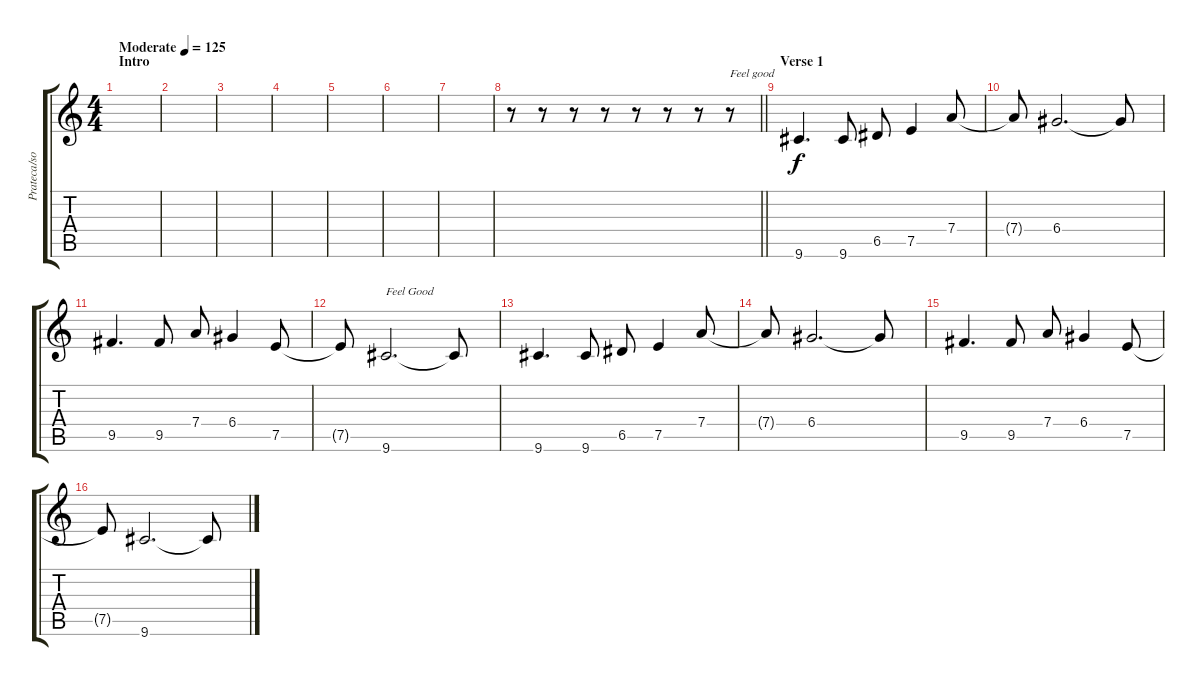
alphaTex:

\track ("Prateca/solo" "Prateca/so") {instrument acousticguitarsteel}
\staff {score tabs}
\tuning (E4 B3 G3 D3 A2 E2) {hide}
\ts (4 4)
\section ("" "Intro")
\tempo (125 "Moderate")
\clef g2
\ks c
|
|
|
|
|
|
|
\barLineRight lightlight
r.8 r.8 r.8 r.8 r.8 r.8 r.8 r.8{txt "Feel good"} |
\section ("" "Verse 1")
9.6.4{d} 9.6.8 6.5.8 7.5.4 7.4.8 |
7.4{t}.8 6.4.2{d} 6.4{t}.8 |
9.5.4{d} 9.5.8 7.4.8 6.4.4 7.5.8 |
7.5{t}.8 9.6.2{d txt "Feel Good"} 9.6{t}.8 |
9.6.4{d} 9.6.8 6.5.8 7.5.4 7.4.8 |
7.4{t}.8 6.4.2{d} 6.4{t}.8 |
9.5.4{d} 9.5.8 7.4.8 6.4.4 7.5.8 |
7.5{t}.8 9.6.2{d} 9.6{t}.8
